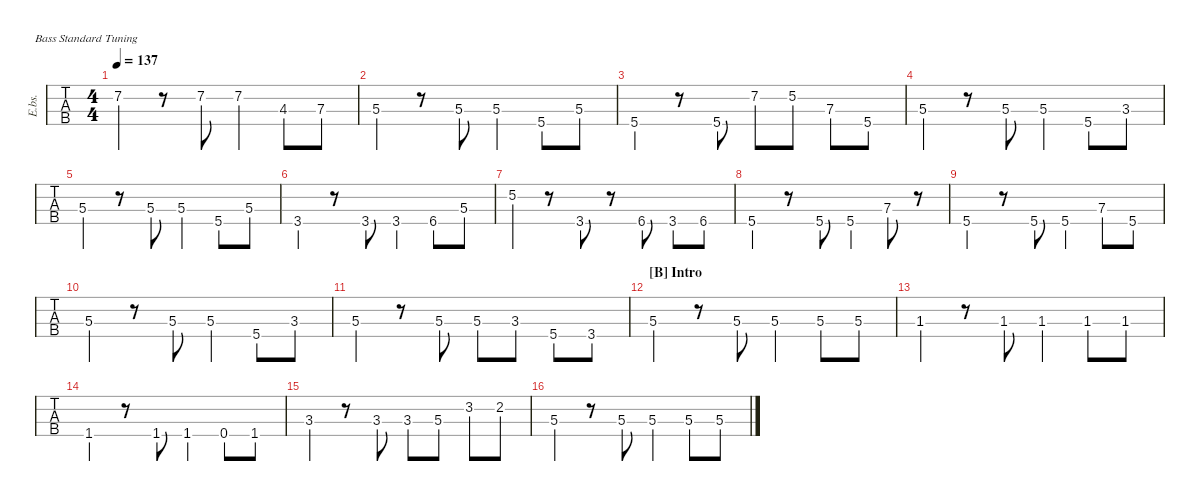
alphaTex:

\defaultSystemsLayout 4
\hideDynamics
\bracketExtendMode nobrackets
\track ("Bass" "E.bs.") {defaultSystemsLayout 4 instrument acousticbass}
\staff {tabs}
\tuning (G2 D2 A1 E1)
\ts (4 4)
\tempo 137
\clef f4
\ks f
7.2{acc forcenatural}.4{dy mf} r.8 7.2{acc forcenatural}.8 7.2{acc forcenatural}.4 4.3{acc b}.8 7.3{acc forcenatural}.8 |
5.3{acc forcenatural}.4 r.8 5.3{acc forcenatural}.8 5.3{acc forcenatural}.4 5.4{acc forcenatural}.8 5.3{acc forcenatural}.8 |
5.4{acc forcenatural}.4 r.8 5.4{acc forcenatural}.8 7.2{acc forcenatural}.8 5.2{acc forcenatural}.8 7.3{acc forcenatural}.8 5.4{acc forcenatural}.8 |
5.3{acc forcenatural}.4 r.8 5.3{acc forcenatural}.8 5.3{acc forcenatural}.4 5.4{acc forcenatural}.8 3.3{acc forcenatural}.8 |
5.3{acc forcenatural}.4 r.8 5.3{acc forcenatural}.8 5.3{acc forcenatural}.4 5.4{acc forcenatural}.8 5.3{acc forcenatural}.8 |
3.4{acc forcenatural}.4 r.8 3.4{acc forcenatural}.8 3.4{acc forcenatural}.4 6.4{acc b}.8 5.3{acc forcenatural}.8 |
5.2{acc forcenatural}.4 r.8 3.4{acc forcenatural}.8 r.8 6.4{acc b}.8 3.4{acc forcenatural}.8 6.4{acc b}.8 |
5.4{acc forcenatural}.4 r.8 5.4{acc forcenatural}.8 5.4{acc forcenatural}.4 7.3{acc forcenatural}.8 r.8 |
5.4{acc forcenatural}.4 r.8 5.4{acc forcenatural}.8 5.4{acc forcenatural}.4 7.3{acc forcenatural}.8 5.4{acc forcenatural}.8 |
5.3{acc forcenatural}.4 r.8 5.3{acc forcenatural}.8 5.3{acc forcenatural}.4 5.4{acc forcenatural}.8 3.3{acc forcenatural}.8 |
5.3{acc forcenatural}.4 r.8 5.3{acc forcenatural}.8 5.3{acc forcenatural}.8 3.3{acc forcenatural}.8 5.4{acc forcenatural}.8 3.4{acc forcenatural}.8 |
\section ("B" "Intro")
5.3{acc forcenatural}.4 r.8 5.3{acc forcenatural}.8 5.3{acc forcenatural}.4 5.3{acc forcenatural}.8 5.3{acc forcenatural}.8 |
1.3{acc b}.4 r.8 1.3{acc b}.8 1.3{acc b}.4 1.3{acc b}.8 1.3{acc b}.8 |
1.4{acc forcenatural}.4 r.8 1.4{acc forcenatural}.8 1.4{acc forcenatural}.4 0.4{acc forcenatural}.8 1.4{acc forcenatural}.8 |
3.3{acc forcenatural}.4 r.8 3.3{acc forcenatural}.8 3.3{acc forcenatural}.8 5.3{acc forcenatural}.8 3.2{acc forcenatural}.8 2.2{acc forcenatural}.8 |
5.3{acc forcenatural}.4 r.8 5.3{acc forcenatural}.8 5.3{acc forcenatural}.4 5.3{acc forcenatural}.8 5.3{acc forcenatural}.8
